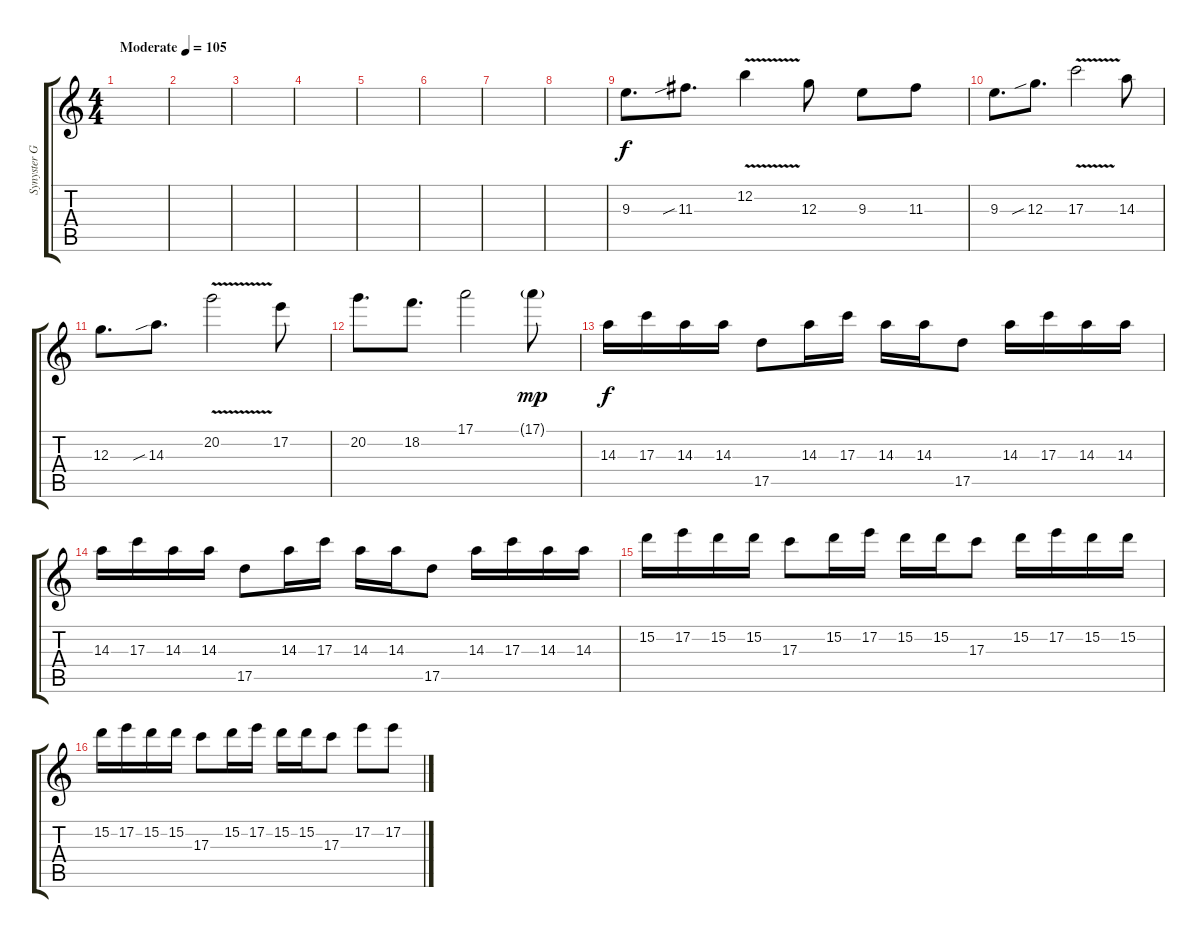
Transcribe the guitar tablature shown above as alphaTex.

\track ("Synyster Gates" "Synyster G") {instrument distortionguitar}
\staff {score tabs}
\tuning (E4 B3 G3 D3 A2 D2) {hide}
\ts (4 4)
\tempo (105 "Moderate")
\clef g2
\ks c
|
|
|
|
|
|
|
|
9.3.8{d} 11.3{sib}.8{d} 12.2{v}.4 12.3.8 9.3.8 11.3.8 |
9.3.8{d} 12.3{sib}.8{d} 17.3{v}.2 14.3.8 |
12.3.8{d} 14.3{sib}.8{d} 20.2{v}.2 17.2.8 |
20.2.8{d} 18.2.8{d} 17.1.2 17.1{g}.8{dy mp} |
14.3.16{dy f} 17.3.16 14.3.16 14.3.16 17.5.8 14.3.16 17.3.16 14.3.16 14.3.16 17.5.8 14.3.16 17.3.16 14.3.16 14.3.16 |
14.3.16 17.3.16 14.3.16 14.3.16 17.5.8 14.3.16 17.3.16 14.3.16 14.3.16 17.5.8 14.3.16 17.3.16 14.3.16 14.3.16 |
15.2.16 17.2.16 15.2.16 15.2.16 17.3.8 15.2.16 17.2.16 15.2.16 15.2.16 17.3.8 15.2.16 17.2.16 15.2.16 15.2.16 |
15.2.16 17.2.16 15.2.16 15.2.16 17.3.8 15.2.16 17.2.16 15.2.16 15.2.16 17.3.8 17.2.8 17.2.8
